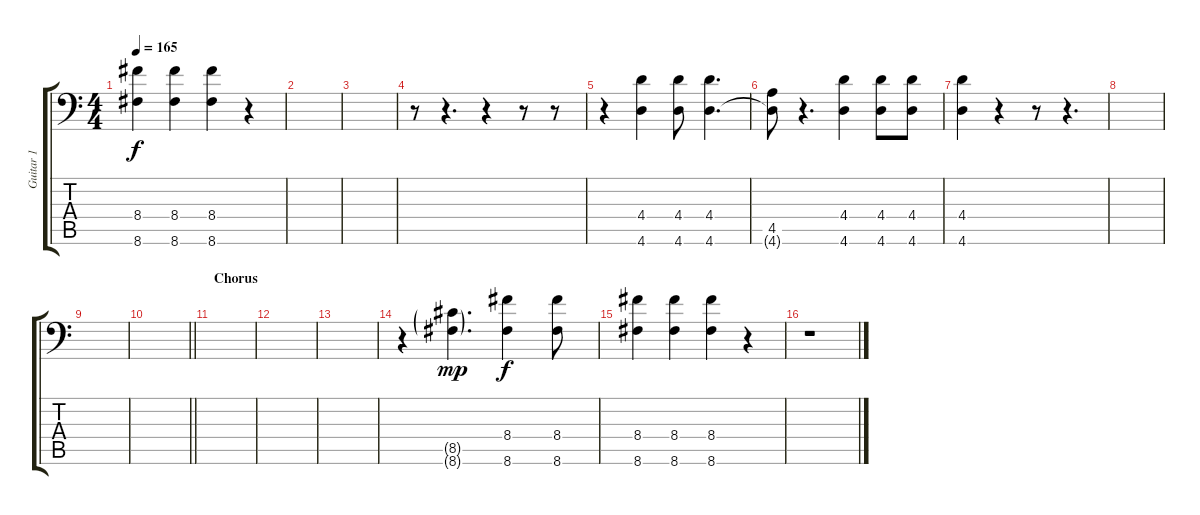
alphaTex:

\track ("Guitar 1" "Guitar 1") {instrument electricguitarjazz}
\staff {score tabs}
\tuning (C4 G3 Eb3 Bb2 F2 Bb1) {hide}
\ts (4 4)
\tempo 165
\clef f4
\ks c
(8.4 8.6).4{dy f} (8.4 8.6).4 (8.4 8.6).4 r.4 |
|
|
r.8 r.4{d} r.4 r.8 r.8 |
r.4 (4.4 4.6).4 (4.4 4.6).8 (4.4 4.6).4{d} |
(4.5 4.6{t}).8 r.4{d} (4.4 4.6).4 (4.4 4.6).8 (4.4 4.6).8 |
(4.4 4.6).4 r.4 r.8 r.4{d} |
|
|
\barLineRight lightlight
|
\section ("" "Chorus")
|
|
|
r.4{volume 12 instrument distortionguitar} (8.5{g} 8.6{g}).4{d dy mp} (8.4 8.6).4{dy f} (8.4 8.6).8 |
(8.4 8.6).4 (8.4 8.6).4 (8.4 8.6).4 r.4 |
r.1
